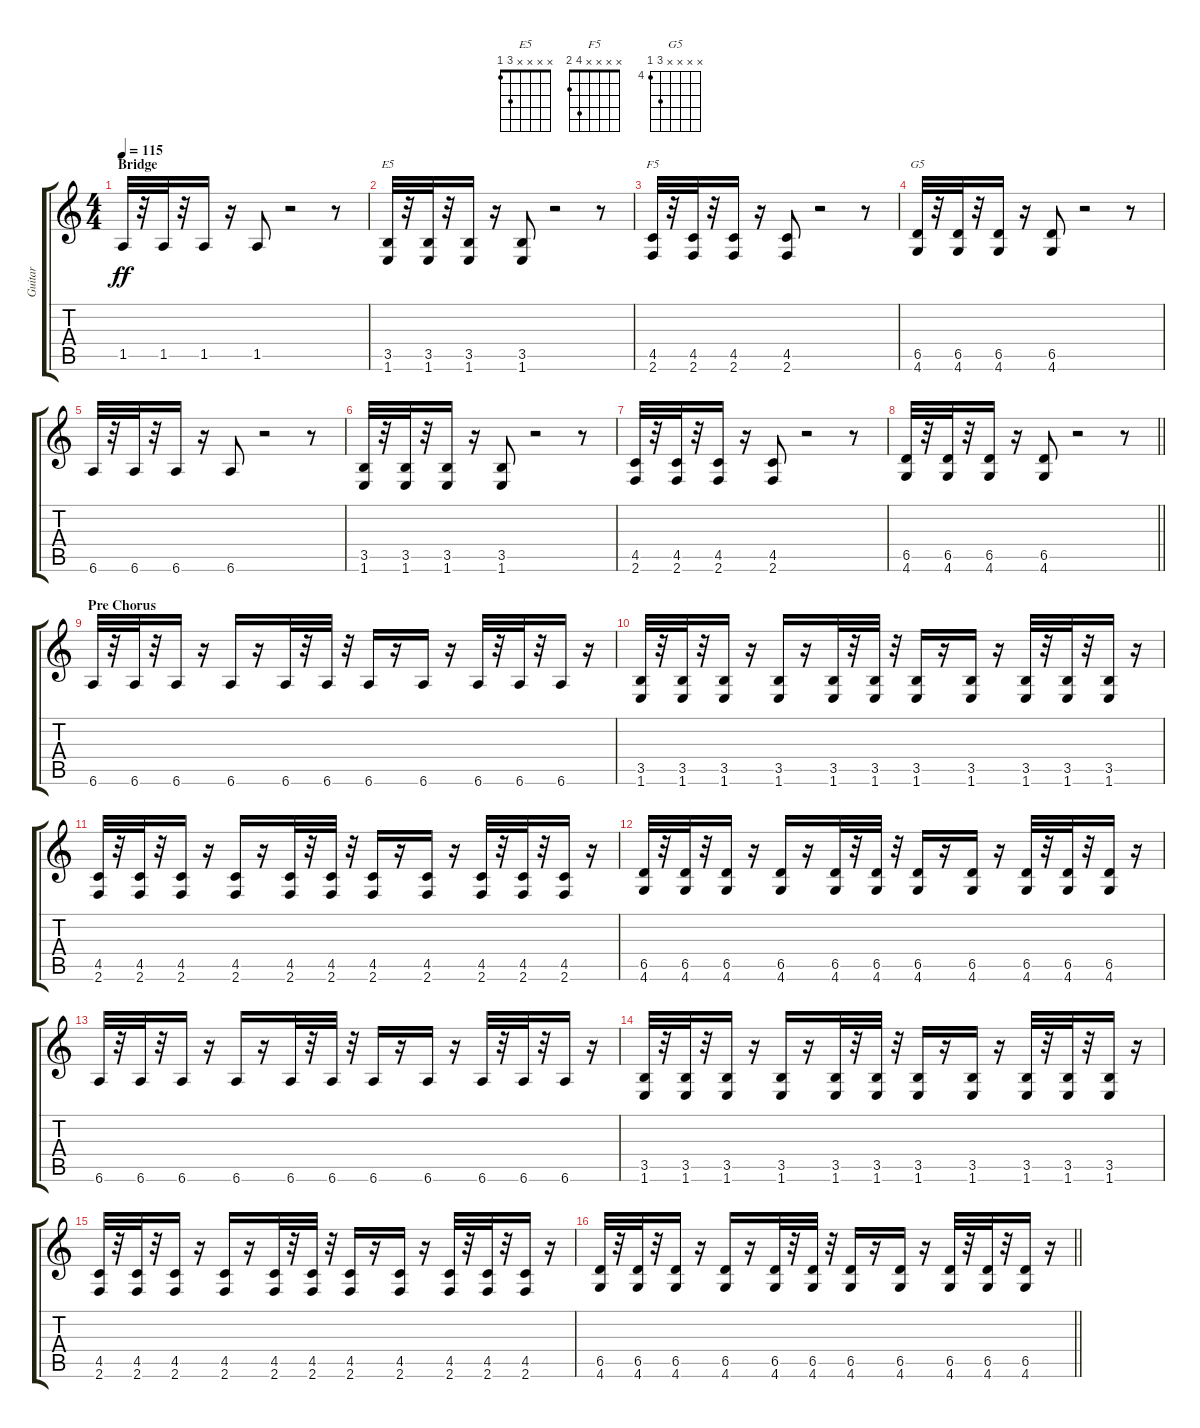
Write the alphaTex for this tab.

\track ("Guitar" "Guitar") {instrument distortionguitar}
\staff {score tabs}
\tuning (Eb4 Bb3 Gb3 Db3 Ab2 Eb2) {hide}
\chord ("E5" x x x x 3 1)
\chord ("F5" x x x x 4 2)
\chord ("G5" x x x x 6 4) {firstfret 4}
\ts (4 4)
\section ("" "Bridge")
\tempo 115
\clef g2
\ks c
1.5.32{dy ff} r.32 1.5.32 r.32 1.5.16 r.16 1.5.8 r.2 r.8 |
(3.5 1.6).32{ch "E5"} r.32 (3.5 1.6).32 r.32 (3.5 1.6).16 r.16 (3.5 1.6).8 r.2 r.8 |
(4.5 2.6).32{ch "F5"} r.32 (4.5 2.6).32 r.32 (4.5 2.6).16 r.16 (4.5 2.6).8 r.2 r.8 |
(6.5 4.6).32{ch "G5"} r.32 (6.5 4.6).32 r.32 (6.5 4.6).16 r.16 (6.5 4.6).8 r.2 r.8 |
6.6.32 r.32 6.6.32 r.32 6.6.16 r.16 6.6.8 r.2 r.8 |
(3.5 1.6).32 r.32 (3.5 1.6).32 r.32 (3.5 1.6).16 r.16 (3.5 1.6).8 r.2 r.8 |
(4.5 2.6).32 r.32 (4.5 2.6).32 r.32 (4.5 2.6).16 r.16 (4.5 2.6).8 r.2 r.8 |
\barLineRight lightlight
(6.5 4.6).32 r.32 (6.5 4.6).32 r.32 (6.5 4.6).16 r.16 (6.5 4.6).8 r.2 r.8 |
\section ("" "Pre Chorus")
6.6.32 r.32 6.6.32 r.32 6.6.16 r.16 6.6.16 r.16 6.6.32 r.32 6.6.32 r.32 6.6.16 r.16 6.6.16 r.16 6.6.32 r.32 6.6.32 r.32 6.6.16 r.16 |
(3.5 1.6).32 r.32 (3.5 1.6).32 r.32 (3.5 1.6).16 r.16 (3.5 1.6).16 r.16 (3.5 1.6).32 r.32 (3.5 1.6).32 r.32 (3.5 1.6).16 r.16 (3.5 1.6).16 r.16 (3.5 1.6).32 r.32 (3.5 1.6).32 r.32 (3.5 1.6).16 r.16 |
(4.5 2.6).32 r.32 (4.5 2.6).32 r.32 (4.5 2.6).16 r.16 (4.5 2.6).16 r.16 (4.5 2.6).32 r.32 (4.5 2.6).32 r.32 (4.5 2.6).16 r.16 (4.5 2.6).16 r.16 (4.5 2.6).32 r.32 (4.5 2.6).32 r.32 (4.5 2.6).16 r.16 |
(6.5 4.6).32 r.32 (6.5 4.6).32 r.32 (6.5 4.6).16 r.16 (6.5 4.6).16 r.16 (6.5 4.6).32 r.32 (6.5 4.6).32 r.32 (6.5 4.6).16 r.16 (6.5 4.6).16 r.16 (6.5 4.6).32 r.32 (6.5 4.6).32 r.32 (6.5 4.6).16 r.16 |
6.6.32 r.32 6.6.32 r.32 6.6.16 r.16 6.6.16 r.16 6.6.32 r.32 6.6.32 r.32 6.6.16 r.16 6.6.16 r.16 6.6.32 r.32 6.6.32 r.32 6.6.16 r.16 |
(3.5 1.6).32 r.32 (3.5 1.6).32 r.32 (3.5 1.6).16 r.16 (3.5 1.6).16 r.16 (3.5 1.6).32 r.32 (3.5 1.6).32 r.32 (3.5 1.6).16 r.16 (3.5 1.6).16 r.16 (3.5 1.6).32 r.32 (3.5 1.6).32 r.32 (3.5 1.6).16 r.16 |
(4.5 2.6).32 r.32 (4.5 2.6).32 r.32 (4.5 2.6).16 r.16 (4.5 2.6).16 r.16 (4.5 2.6).32 r.32 (4.5 2.6).32 r.32 (4.5 2.6).16 r.16 (4.5 2.6).16 r.16 (4.5 2.6).32 r.32 (4.5 2.6).32 r.32 (4.5 2.6).16 r.16 |
\barLineRight lightlight
(6.5 4.6).32 r.32 (6.5 4.6).32 r.32 (6.5 4.6).16 r.16 (6.5 4.6).16 r.16 (6.5 4.6).32 r.32 (6.5 4.6).32 r.32 (6.5 4.6).16 r.16 (6.5 4.6).16 r.16 (6.5 4.6).32 r.32 (6.5 4.6).32 r.32 (6.5 4.6).16 r.16
